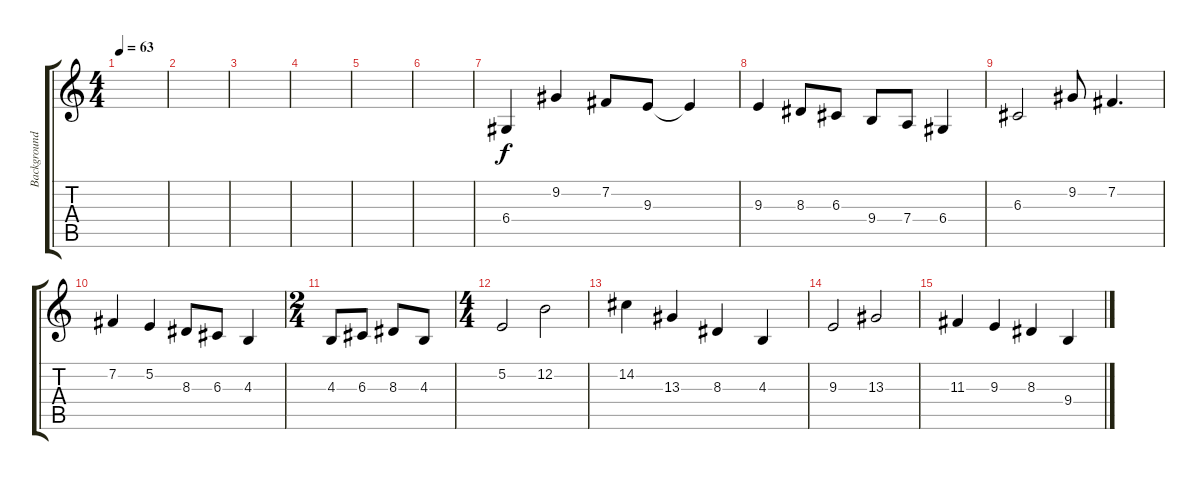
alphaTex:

\track ("Background" "Background") {instrument stringensemble2}
\staff {score tabs}
\tuning (E4 B3 G3 D3 A2 E2) {hide}
\ts (4 4)
\tempo 63
\clef g2
\ks c
|
|
|
|
|
|
6.4.4{volume 10 instrument vibraphone} 9.2.4 7.2.8 9.3.8 9.3{t}.4 |
9.3.4 8.3.8 6.3.8 9.4.8 7.4.8 6.4.4 |
6.3.2 9.2.8 7.2.4{d} |
7.2.4 5.2.4 8.3.8 6.3.8 4.3.4 |
\ts (2 4)
4.3.8{volume 14 instrument stringensemble2} 6.3.8 8.3.8 4.3.8 |
\ts (4 4)
5.2.2 12.2.2 |
14.2.4 13.3.4 8.3.4 4.3.4 |
9.3.2 13.3.2 |
11.3.4 9.3.4 8.3.4 9.4.4
